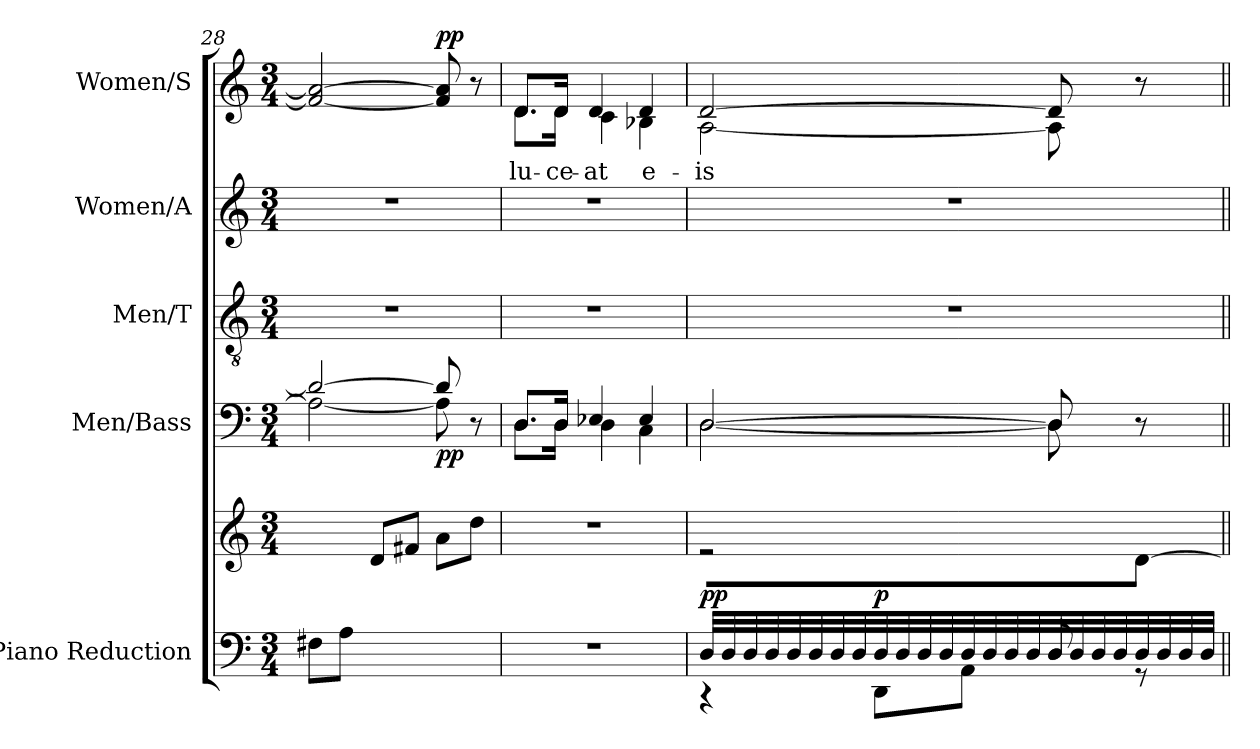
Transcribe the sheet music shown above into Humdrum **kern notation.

**kern	**kern	**dynam	**kern	**dynam	**kern	**kern	**kern	**text	**dynam
*part5	*part5	*part5	*part4	*part4	*part3	*part2	*part1	*part1	*part1
*staff6	*staff5	*staff5/6	*staff4	*staff4	*staff3	*staff2	*staff1	*staff1	*staff1
*I"Piano Reduction	*	*	*I"Men/Bass	*	*I"Men/T	*I"Women/A	*I"Women/S	*	*
*I'Pno	*	*	*	*	*	*	*	*	*
*clefF4	*clefG2	*	*clefF4	*	*clefGv2	*clefG2	*clefG2	*	*
*k[]	*k[]	*	*k[]	*	*k[]	*k[]	*k[]	*	*
*M3/4	*M3/4	*	*M3/4	*	*M3/4	*M3/4	*M3/4	*	*
=28	=28	=28	=28	=28	=28	=28	=28	=28	=28
*	*	*	*^	*	*	*	*	*	*
8F#X\L	4ryy	.	2d/_	2A\_	.	2.r	2.r	2f#/_ 2a/_	.	.
8A\J	.	.	.	.	.	.	.	.	.	.
2ryy	8d/L	.	.	.	.	.	.	.	.	.
.	8f#X/J	.	.	.	.	.	.	.	.	.
!	!	!	!	!	!LO:DY:b	!	!	!	!	!LO:DY:a
.	8a\L	.	8d/]	8A\]	pp	.	.	8f#/] 8a/]	.	pp
.	8dd\J	.	8r	8ryy	.	.	.	8r	.	.
!!LO:LB:g=z
=29	=29	=29	=29	=29	=29	=29	=29	=29	=29	=29
!	!	!	!	!	!	!	!	!	!LO:LY:b	!
*	*	*	*	*	*	*	*	*^	*	*
2.r	2.r	.	8.D/L	8.D\L	.	2.r	2.r	8.d/L	8.d\L	lu-	.
!	!	!	!	!	!	!	!	!	!	!LO:LY:b	!
.	.	.	16D/Jk	16D\Jk	.	.	.	16d/Jk	16d\Jk	-ce-	.
!	!	!	!	!	!	!	!	!	!	!LO:LY:b	!
.	.	.	4E-X/	4D\	.	.	.	4d/	4c\	-at	.
!	!	!	!	!	!	!	!	!	!	!LO:LY:b	!
.	.	.	4E-/	4C\	.	.	.	4d/	4B-X\	e-	.
=30	=30	=30	=30	=30	=30	=30	=30	=30	=30	=30	=30
*^	*	*	*	*	*	*	*	*	*	*	*
*	*^	*	*	*	*	*	*	*	*	*	*	*
!	!	!	!	!LO:DY:a=2	!	!	!	!	!	!	!	!LO:LY:b	!
*tremolo	*	*	*	*	*	*	*	*	*	*	*	*	*
2ryy	32D!/LLL	4r	2r	pp	[2D/	[2D\	.	2.r	2.r	[2d/	[2A\	-is	.
.	32D!/	.	.	.	.	.	.	.	.	.	.	.	.
.	32D!/	.	.	.	.	.	.	.	.	.	.	.	.
.	32D!/	.	.	.	.	.	.	.	.	.	.	.	.
.	32D!/	.	.	.	.	.	.	.	.	.	.	.	.
.	32D!/	.	.	.	.	.	.	.	.	.	.	.	.
.	32D!/	.	.	.	.	.	.	.	.	.	.	.	.
.	32D!/	.	.	.	.	.	.	.	.	.	.	.	.
!	!	!	!	!LO:DY:a=2	!	!	!	!	!	!	!	!	!
.	32D!/	8DD\L	.	p	.	.	.	.	.	.	.	.	.
.	32D!/	.	.	.	.	.	.	.	.	.	.	.	.
.	32D!/	.	.	.	.	.	.	.	.	.	.	.	.
.	32D!/	.	.	.	.	.	.	.	.	.	.	.	.
.	32D!/	8AA\J	.	.	.	.	.	.	.	.	.	.	.
.	32D!/	.	.	.	.	.	.	.	.	.	.	.	.
.	32D!/	.	.	.	.	.	.	.	.	.	.	.	.
.	32D!/	.	.	.	.	.	.	.	.	.	.	.	.
8D/L	32D!/	8ryy	8ryy	.	8D/]	8D\]	.	.	.	8d/]	8A\]	.	.
.	32D!/	.	.	.	.	.	.	.	.	.	.	.	.
.	32D!/	.	.	.	.	.	.	.	.	.	.	.	.
.	32D!/	.	.	.	.	.	.	.	.	.	.	.	.
8ryy	32D!/	8r	([8d\J	.	8r	8ryy	.	.	.	8r	8ryy	.	.
.	32D!/	.	.	.	.	.	.	.	.	.	.	.	.
.	32D!/	.	.	.	.	.	.	.	.	.	.	.	.
.	32D!/JJJ	.	.	.	.	.	.	.	.	.	.	.	.
*Xtremolo	*	*	*	*	*	*	*	*	*	*	*	*	*
*v	*v	*v	*	*	*v	*v	*	*	*	*v	*v	*	*
=||	=||	=||	=||	=||	=||	=||	=||	=||	=||
*-	*-	*-	*-	*-	*-	*-	*-	*-	*-
